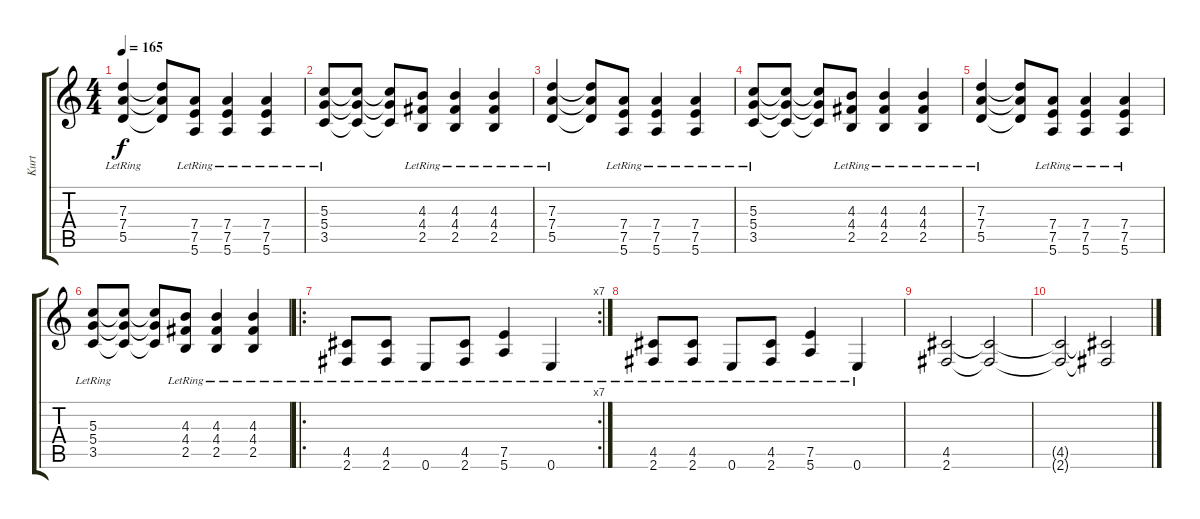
\track ("Kurt" "Kurt") {instrument distortionguitar}
\staff {score tabs}
\tuning (E4 B3 G3 D3 A2 E2) {hide}
\ts (4 4)
\tempo 165
\clef g2
\ks c
(7.3 7.4{lr} 5.5{lr}).4{dy f} (7.3{t} 7.4{t} 5.5{t}).8 (7.4{lr} 7.5{lr} 5.6{lr}).8 (7.4{lr} 7.5{lr} 5.6{lr}).4 (7.4{lr} 7.5{lr} 5.6).4 |
(5.3{lr} 5.4{lr} 3.5{lr}).8 (5.3{t} 5.4{t} 3.5{t}).8 (5.3{t} 5.4{t} 3.5{t}).8 (4.3{lr} 4.4{lr} 2.5{lr}).8 (4.3{lr} 4.4{lr} 2.5{lr}).4 (4.3{lr} 4.4{lr} 2.5{lr}).4 |
(7.3 7.4{lr} 5.5{lr}).4 (7.3{t} 7.4{t} 5.5{t}).8 (7.4{lr} 7.5{lr} 5.6{lr}).8 (7.4{lr} 7.5{lr} 5.6{lr}).4 (7.4{lr} 7.5{lr} 5.6).4 |
(5.3{lr} 5.4{lr} 3.5{lr}).8 (5.3{t} 5.4{t} 3.5{t}).8 (5.3{t} 5.4{t} 3.5{t}).8 (4.3{lr} 4.4{lr} 2.5{lr}).8 (4.3{lr} 4.4{lr} 2.5{lr}).4 (4.3{lr} 4.4{lr} 2.5{lr}).4 |
(7.3 7.4{lr} 5.5{lr}).4 (7.3{t} 7.4{t} 5.5{t}).8 (7.4{lr} 7.5{lr} 5.6{lr}).8 (7.4{lr} 7.5{lr} 5.6{lr}).4 (7.4{lr} 7.5{lr} 5.6).4 |
(5.3{lr} 5.4{lr} 3.5{lr}).8 (5.3{t} 5.4{t} 3.5{t}).8 (5.3{t} 5.4{t} 3.5{t}).8 (4.3{lr} 4.4{lr} 2.5{lr}).8 (4.3{lr} 4.4{lr} 2.5{lr}).4 (4.3 4.4 2.5{lr}).4 |
\ro
\rc 7
(4.5{lr} 2.6{lr}).8 (4.5{lr} 2.6{lr}).8 0.6{lr}.8 (4.5{lr} 2.6{lr}).8 (7.5{lr} 5.6{lr}).4 0.6{lr}.4 |
(4.5{lr} 2.6{lr}).8 (4.5{lr} 2.6{lr}).8 0.6{lr}.8 (4.5{lr} 2.6{lr}).8 (7.5{lr} 5.6{lr}).4 0.6{lr}.4 |
(4.5 2.6).2 (4.5{t} 2.6{t}).2{volume 10} |
(4.5{t} 2.6{t}).2{volume 8} (4.5{t} 2.6{t}).2{volume 4}
